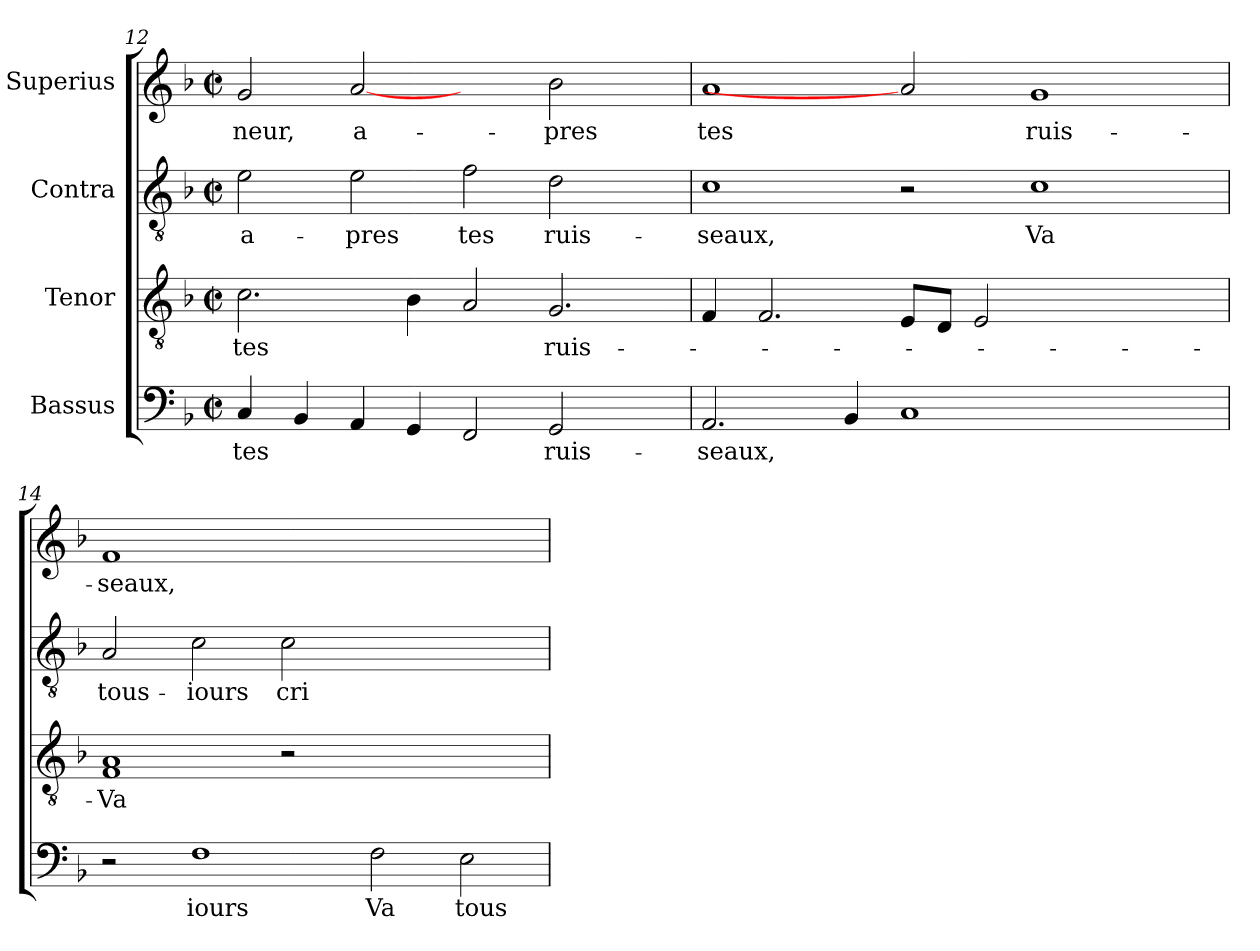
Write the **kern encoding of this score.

**kern	**text	**kern	**text	**kern	**text	**kern	**text
*part4	*part4	*part3	*part3	*part2	*part2	*part1	*part1
*staff4	*staff4	*staff3	*staff3	*staff2	*staff2	*staff1	*staff1
*I"Bassus	*	*I"Tenor	*	*I"Contra	*	*I"Superius	*
!!LO:PB:g=z
*clefF4	*	*clefGv2	*	*clefGv2	*	*clefG2	*
*k[b-]	*	*k[b-]	*	*k[b-]	*	*k[b-]	*
*F:	*	*F:	*	*F:	*	*F:	*
*M2/2	*	*M2/2	*	*M2/2	*	*M2/2	*
*met(c|)	*	*met(c|)	*	*met(c|)	*	*met(c|)	*
=12	=12	=12	=12	=12	=12	=12	=12
!	!LO:LY:b	!	!LO:LY:b	!	!LO:LY:b:cj	!	!LO:LY:b:cj
4C/	tes	2.c\	tes	2e\	a-	2g/	-neur,
4BB-/	.	.	.	.	.	.	.
!	!	!	!	!	!LO:LY:b:cj	!	!LO:LY:b:cj
4AA/	.	.	.	2e\	-pres	[2a	a-
4GG/	.	4B-\	.	.	.	.	.
!	!	!	!	!	!LO:LY:b:cj	!	!
2FF/	.	2A/	.	2f\	tes	2ryy	.
!	!LO:LY:b:cj	!	!LO:LY:b:cj	!	!LO:LY:b:cj	!	!LO:LY:b:cj
2GG/	ruis-	2.G/	ruis-	2d\	ruis-	2b-\	-pres
4ryy	.	.	.	4ryy	.	4ryy	.
=13	=13	=13	=13	=13	=13	=13	=13
!	!LO:LY:b	!	!	!	!LO:LY:b:cj	!	!LO:LY:b:cj
2.AA/	-seaux,	4F/	.	1c	-seaux,	1a	tes
.	.	2.F/	.	.	.	.	.
4BB-/	.	.	.	.	.	.	.
1C	.	8E/L	.	2r	.	2a]	.
.	.	8D/J	.	.	.	.	.
.	.	2E/	.	.	.	.	.
!	!	!	!	!	!LO:LY:b:cj	!	!LO:LY:b:cj
.	.	.	.	1c	Va	1g	ruis-
.	.	2.ryy	.	.	.	.	.
2ryy	.	.	.	.	.	.	.
=14	=14	=14	=14	=14	=14	=14	=14
!	!	!	!LO:LY:b:cj	!	!LO:LY:b	!	!LO:LY:b:cj
2r	.	1F 1A	Va	2A/	tous-	1f	-seaux,
!	!LO:LY:b:rj	!	!	!	!LO:LY:b:rj	!	!
1F	-iours	.	.	2c\	-iours	.	.
!	!	!	!	!	!LO:LY:b:cj	!	!
.	.	2r	.	2c\	cri-	1.ryy	.
!	!LO:LY:b:cj	!	!	!	!	!	!
2F\	Va	1ryy	.	1ryy	.	.	.
!	!LO:LY:b	!	!	!	!	!	!
2E\	tous-	.	.	.	.	.	.
=	=	=	=	=	=	=	=
*-	*-	*-	*-	*-	*-	*-	*-
